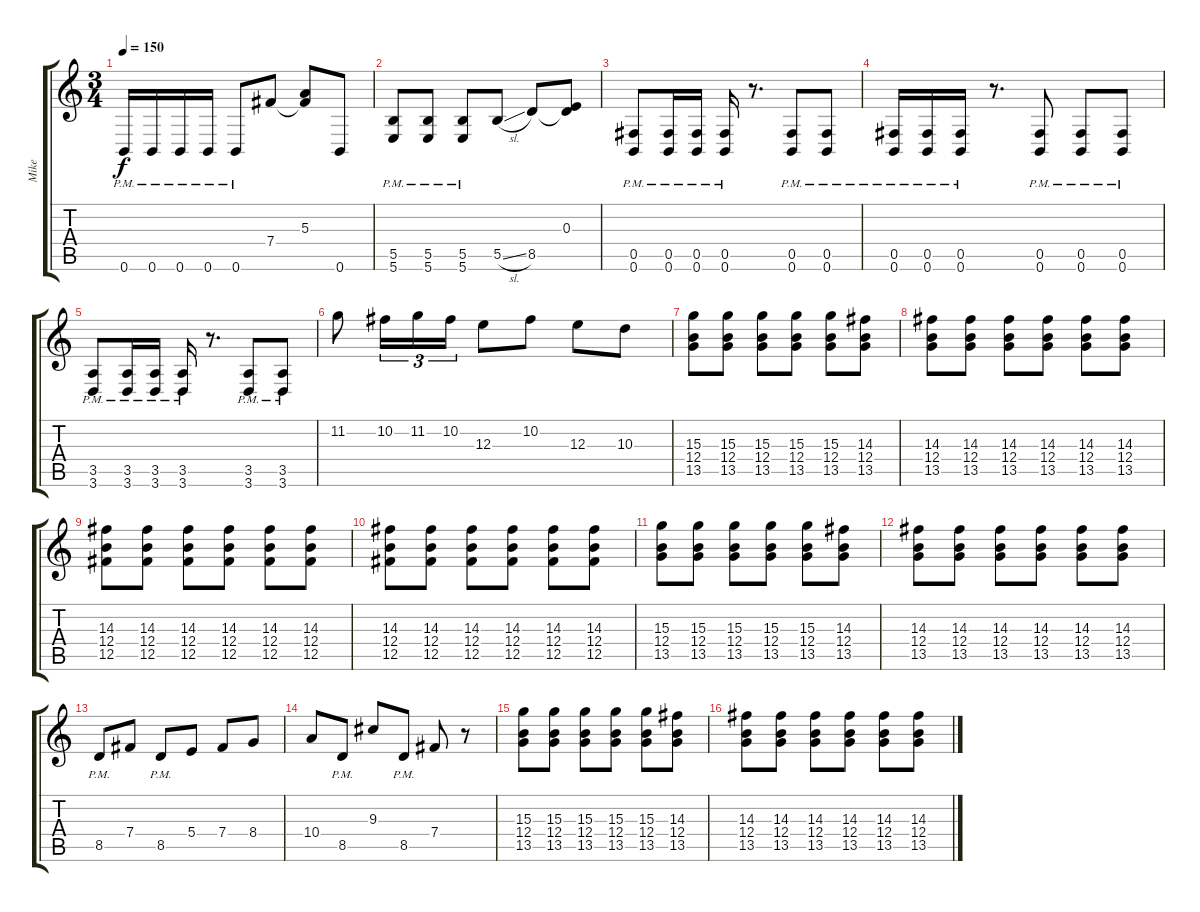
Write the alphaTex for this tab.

\track ("Mike" "Mike") {instrument distortionguitar}
\staff {score tabs}
\tuning (Db4 Ab3 E3 B2 Gb2 B1) {hide}
\ts (3 4)
\tempo 150
\clef g2
\ks c
0.6{pm}.16{dy f} 0.6{pm}.16 0.6{pm}.16 0.6{pm}.16 0.6{pm}.8 7.4.8 (5.3 7.4{t}).8 0.6.8 |
(5.5{pm} 5.6{pm}).8 (5.5{pm} 5.6{pm}).8 (5.5{pm} 5.6{pm}).8 5.5{sl}.8 8.5.8 (0.3 8.5{t}).8 |
(0.5{pm} 0.6{pm}).8 (0.5{pm} 0.6{pm}).16 (0.5{pm} 0.6{pm}).16 (0.5{pm} 0.6{pm}).16 r.8{d} (0.5{pm} 0.6{pm}).8 (0.5{pm} 0.6{pm}).8 |
(0.5{pm} 0.6{pm}).16 (0.5{pm} 0.6{pm}).16 (0.5{pm} 0.6{pm}).16 r.8{d} (0.5{pm} 0.6{pm}).8 (0.5{pm} 0.6{pm}).8 (0.5{pm} 0.6{pm}).8 |
(3.5{pm} 3.6{pm}).8 (3.5{pm} 3.6{pm}).16 (3.5{pm} 3.6{pm}).16 (3.5{pm} 3.6{pm}).16 r.8{d} (3.5{pm} 3.6{pm}).8 (3.5{pm} 3.6{pm}).8 |
11.2.8 10.2.16{tu (3 2)} 11.2.16{tu (3 2)} 10.2.16{tu (3 2)} 12.3.8 10.2.8 12.3.8 10.3.8 |
(15.3 12.4 13.5).8 (15.3 12.4 13.5).8 (15.3 12.4 13.5).8 (15.3 12.4 13.5).8 (15.3 12.4 13.5).8 (14.3 12.4 13.5).8 |
(14.3 12.4 13.5).8 (14.3 12.4 13.5).8 (14.3 12.4 13.5).8 (14.3 12.4 13.5).8 (14.3 12.4 13.5).8 (14.3 12.4 13.5).8 |
(14.3 12.4 12.5).8 (14.3 12.4 12.5).8 (14.3 12.4 12.5).8 (14.3 12.4 12.5).8 (14.3 12.4 12.5).8 (14.3 12.4 12.5).8 |
(14.3 12.4 12.5).8 (14.3 12.4 12.5).8 (14.3 12.4 12.5).8 (14.3 12.4 12.5).8 (14.3 12.4 12.5).8 (14.3 12.4 12.5).8 |
(15.3 12.4 13.5).8 (15.3 12.4 13.5).8 (15.3 12.4 13.5).8 (15.3 12.4 13.5).8 (15.3 12.4 13.5).8 (14.3 12.4 13.5).8 |
(14.3 12.4 13.5).8 (14.3 12.4 13.5).8 (14.3 12.4 13.5).8 (14.3 12.4 13.5).8 (14.3 12.4 13.5).8 (14.3 12.4 13.5).8 |
8.5{pm}.8 7.4.8 8.5{pm}.8 5.4.8 7.4.8 8.4.8 |
10.4.8 8.5{pm}.8 9.3.8 8.5{pm}.8 7.4.8 r.8 |
(15.3 12.4 13.5).8 (15.3 12.4 13.5).8 (15.3 12.4 13.5).8 (15.3 12.4 13.5).8 (15.3 12.4 13.5).8 (14.3 12.4 13.5).8 |
(14.3 12.4 13.5).8 (14.3 12.4 13.5).8 (14.3 12.4 13.5).8 (14.3 12.4 13.5).8 (14.3 12.4 13.5).8 (14.3 12.4 13.5).8
